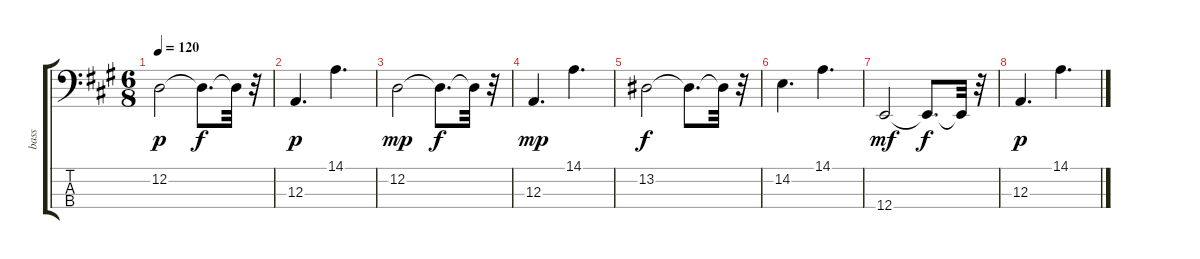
\track ("bass                " "bass      ") {instrument electricgrandpiano}
\staff {score tabs}
\tuning (G2 D2 A1 E1) {hide}
\ts (6 8)
\tempo 120
\clef f4
\ks a
12.2.2{dy p} 12.2{t}.8{d dy f} 12.2{t}.32 r.32 |
12.3.4{d dy p} 14.1.4{d} |
12.2.2{dy mp} 12.2{t}.8{d dy f} 12.2{t}.32 r.32 |
12.3.4{d dy mp} 14.1.4{d} |
13.2.2{dy f} 13.2{t}.8{d} 13.2{t}.32 r.32 |
14.2.4{d} 14.1.4{d} |
12.4.2{dy mf} 12.4{t}.8{d dy f} 12.4{t}.32 r.32 |
12.3.4{d dy p} 14.1.4{d}
